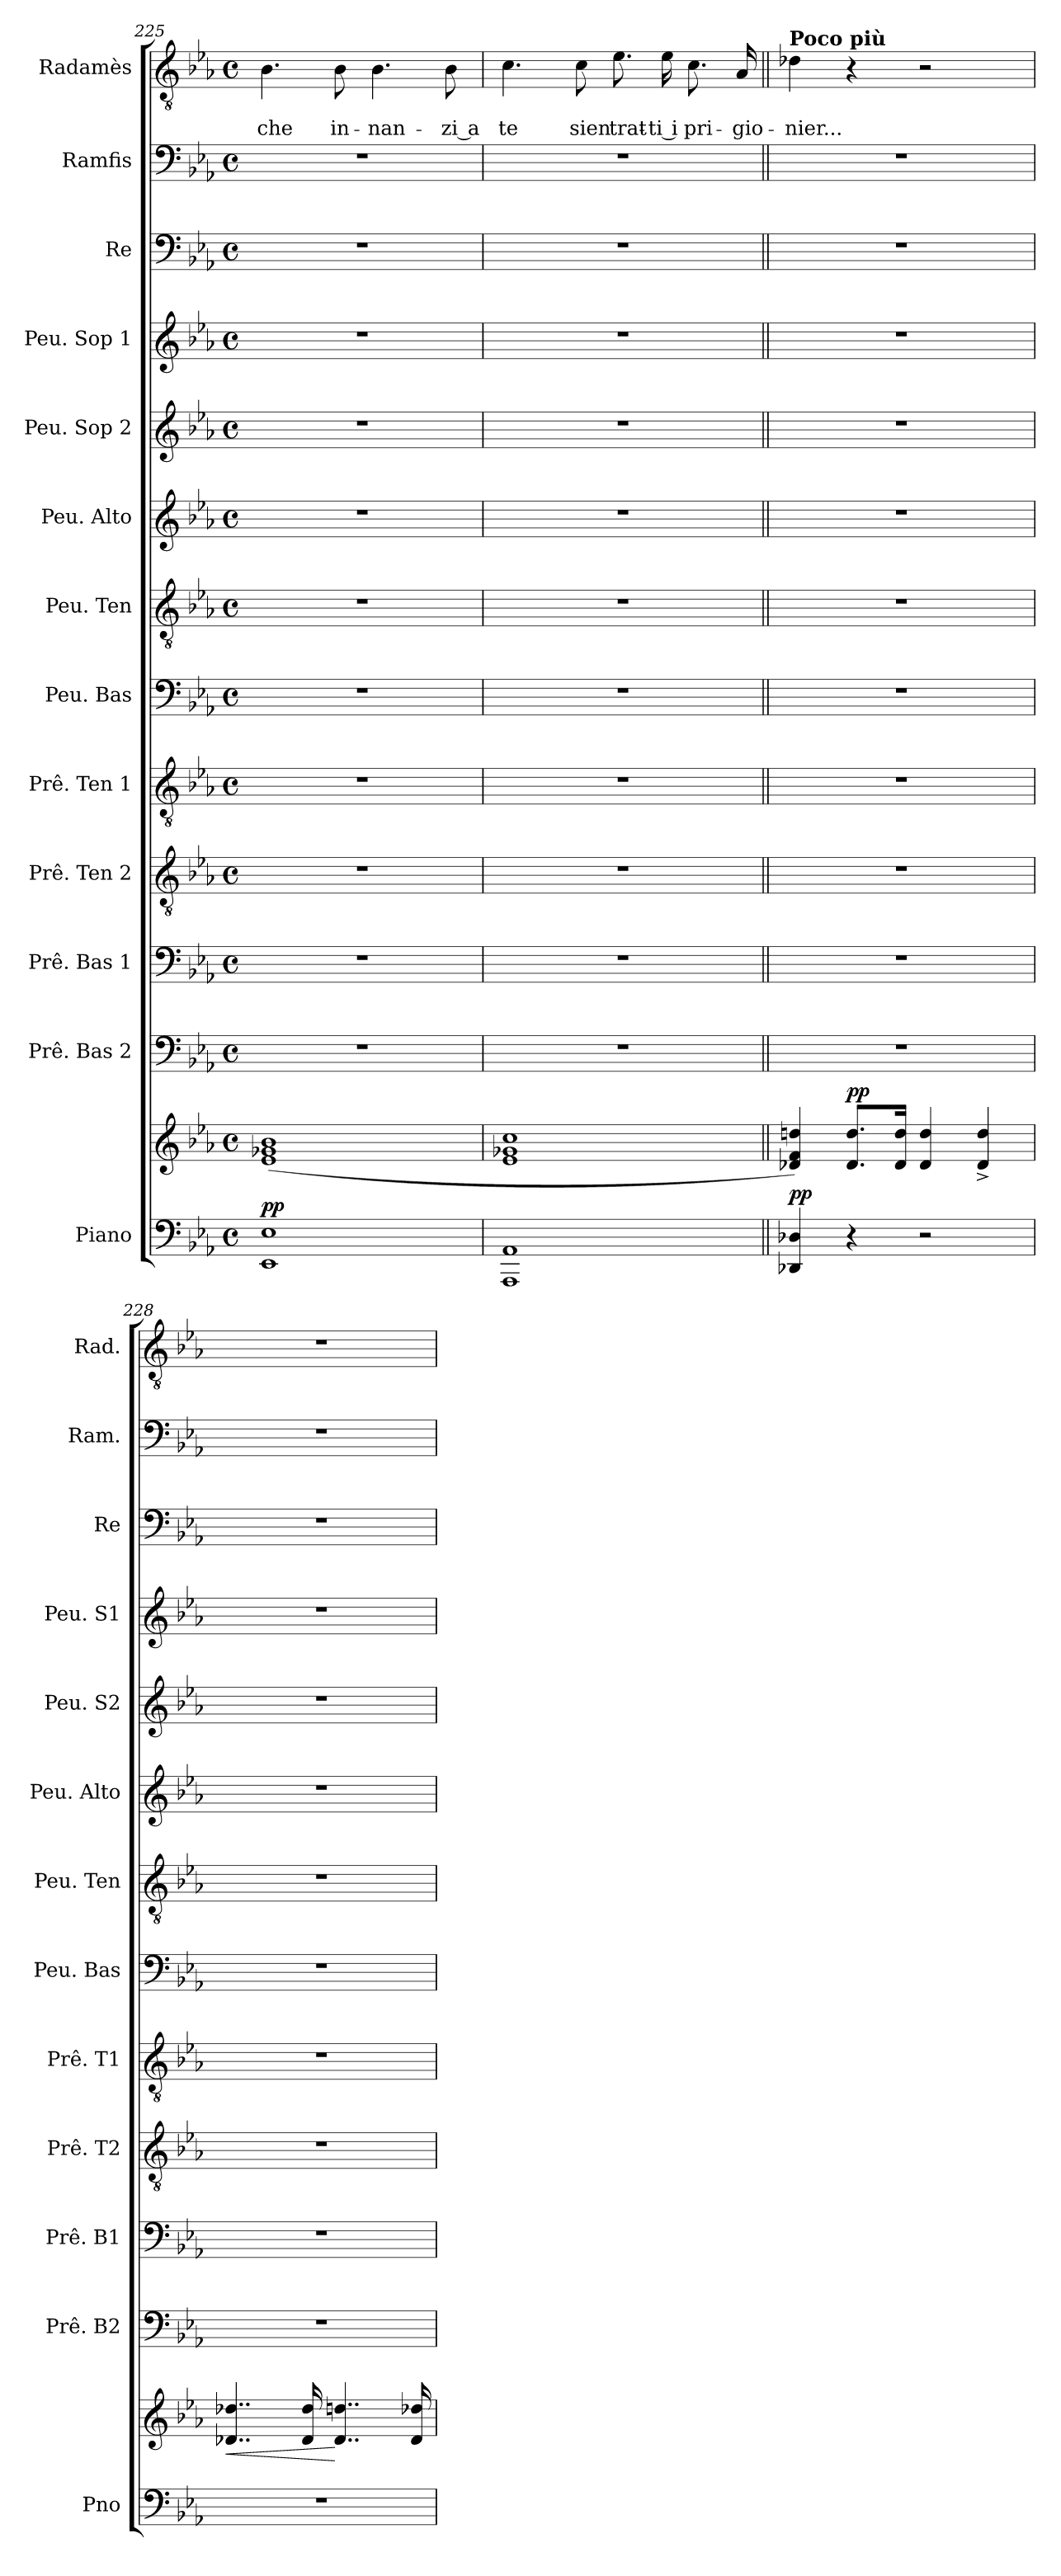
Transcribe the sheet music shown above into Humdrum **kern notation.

**kern	**kern	**dynam	**kern	**kern	**kern	**kern	**kern	**kern	**kern	**kern	**kern	**kern	**kern	**kern	**text	**text
*part13	*part13	*part13	*part12	*part11	*part10	*part9	*part8	*part7	*part6	*part5	*part4	*part3	*part2	*part1	*part1	*part1
*staff14	*staff13	*staff13/14	*staff12	*staff11	*staff10	*staff9	*staff8	*staff7	*staff6	*staff5	*staff4	*staff3	*staff2	*staff1	*staff1	*staff1
*I"Piano	*	*	*I"Prê. Bas 2	*I"Prê. Bas 1	*I"Prê. Ten 2	*I"Prê. Ten 1	*I"Peu. Bas	*I"Peu. Ten	*I"Peu. Alto	*I"Peu. Sop 2	*I"Peu. Sop 1	*I"Re	*I"Ramfis	*I"Radamès	*	*
*I'Pno	*	*	*I'Prê. B2	*I'Prê. B1	*I'Prê. T2	*I'Prê. T1	*I'Peu. Bas	*I'Peu. Ten	*I'Peu. Alto	*I'Peu. S2	*I'Peu. S1	*I'Re	*I'Ram.	*I'Rad.	*	*
!!LO:LB:g=z
*clefF4	*clefG2	*	*clefF4	*clefF4	*clefGv2	*clefGv2	*clefF4	*clefGv2	*clefG2	*clefG2	*clefG2	*clefF4	*clefF4	*clefGv2	*	*
*k[b-e-a-]	*k[b-e-a-]	*	*k[b-e-a-]	*k[b-e-a-]	*k[b-e-a-]	*k[b-e-a-]	*k[b-e-a-]	*k[b-e-a-]	*k[b-e-a-]	*k[b-e-a-]	*k[b-e-a-]	*k[b-e-a-]	*k[b-e-a-]	*k[b-e-a-]	*	*
*M4/4	*M4/4	*	*M4/4	*M4/4	*M4/4	*M4/4	*M4/4	*M4/4	*M4/4	*M4/4	*M4/4	*M4/4	*M4/4	*M4/4	*	*
*met(c)	*met(c)	*	*met(c)	*met(c)	*met(c)	*met(c)	*met(c)	*met(c)	*met(c)	*met(c)	*met(c)	*met(c)	*met(c)	*met(c)	*	*
=225	=225	=225	=225	=225	=225	=225	=225	=225	=225	=225	=225	=225	=225	=225	=225	=225
!	!	!LO:DY:a=2	!	!	!	!	!	!	!	!	!	!	!	!	!	!LO:LY:b:color=#0055FF
1EE- 1E-	(>1e- 1g-X 1b-	pp	1r	1r	1r	1r	1r	1r	1r	1r	1r	1r	1r	4.B-\	.	che
!	!	!	!	!	!	!	!	!	!	!	!	!	!	!	!	!LO:LY:b:color=#0055FF
.	.	.	.	.	.	.	.	.	.	.	.	.	.	8B-\	.	in-
!	!	!	!	!	!	!	!	!	!	!	!	!	!	!	!	!LO:LY:b:color=#0055FF
.	.	.	.	.	.	.	.	.	.	.	.	.	.	4.B-\	.	-nan-
!	!	!	!	!	!	!	!	!	!	!	!	!	!	!	!	!LO:LY:b:color=#0055FF
.	.	.	.	.	.	.	.	.	.	.	.	.	.	8B-\	.	-zi a
=226	=226	=226	=226	=226	=226	=226	=226	=226	=226	=226	=226	=226	=226	=226	=226	=226
!	!	!	!	!	!	!	!	!	!	!	!	!	!	!	!	!LO:LY:b:color=#0055FF
1AAA- 1AA-	1e- 1g-X 1cc	.	1r	1r	1r	1r	1r	1r	1r	1r	1r	1r	1r	4.c\	.	te
!	!	!	!	!	!	!	!	!	!	!	!	!	!	!	!	!LO:LY:b:color=#0055FF
.	.	.	.	.	.	.	.	.	.	.	.	.	.	8c\	.	sien
!	!	!	!	!	!	!	!	!	!	!	!	!	!	!	!	!LO:LY:b:color=#0055FF
.	.	.	.	.	.	.	.	.	.	.	.	.	.	8.e-\	.	trat-
!	!	!	!	!	!	!	!	!	!	!	!	!	!	!	!	!LO:LY:b:color=#0055FF
.	.	.	.	.	.	.	.	.	.	.	.	.	.	16e-\	.	-ti i
!	!	!	!	!	!	!	!	!	!	!	!	!	!	!	!	!LO:LY:b:color=#0055FF
.	.	.	.	.	.	.	.	.	.	.	.	.	.	8.c\	.	pri-
!	!	!	!	!	!	!	!	!	!	!	!	!	!	!	!	!LO:LY:b:color=#0055FF
.	.	.	.	.	.	.	.	.	.	.	.	.	.	16A-/	.	-gio-
=227||	=227||	=227||	=227||	=227||	=227||	=227||	=227||	=227||	=227||	=227||	=227||	=227||	=227||	=227||	=227||	=227||
!!LO:REH:place=s1:a:fs=18:t=O
*	*	*	*	*	*	*	*	*	*	*	*	*	*	*MM100	*	*
!	!	!	!	!	!	!	!	!	!	!	!	!	!	!LO:TX:a:B:t=Poco più	!	!
!	!	!LO:DY:a=2	!	!	!	!	!	!	!	!	!	!	!	!	!	!LO:LY:b:color=#0055FF
4DD-X/ 4D-X/	4d-X/ 4f/ 4ddn/)	pp	1r	1r	1r	1r	1r	1r	1r	1r	1r	1r	1r	4d-X\	.	-nier...
!	!	!LO:DY:a	!	!	!	!	!	!	!	!	!	!	!	!	!	!
4r	8.d-/ 8.dd/L	pp	.	.	.	.	.	.	.	.	.	.	.	4r	.	.
.	16d-/ 16dd/Jk	.	.	.	.	.	.	.	.	.	.	.	.	.	.	.
2r	4d-/ 4dd/	.	.	.	.	.	.	.	.	.	.	.	.	2r	.	.
.	4d-/^ 4dd/^	.	.	.	.	.	.	.	.	.	.	.	.	.	.	.
=228	=228	=228	=228	=228	=228	=228	=228	=228	=228	=228	=228	=228	=228	=228	=228	=228
!	!	!LO:HP:b	!	!	!	!	!	!	!	!	!	!	!	!	!	!
1r	4..d-X/ 4..dd-X/	<	1r	1r	1r	1r	1r	1r	1r	1r	1r	1r	1r	1r	.	.
.	16d-/ 16dd-/	.	.	.	.	.	.	.	.	.	.	.	.	.	.	.
.	4..d-/ 4..ddn/	[	.	.	.	.	.	.	.	.	.	.	.	.	.	.
.	16d-/ 16dd-X/	.	.	.	.	.	.	.	.	.	.	.	.	.	.	.
=	=	=	=	=	=	=	=	=	=	=	=	=	=	=	=	=
*-	*-	*-	*-	*-	*-	*-	*-	*-	*-	*-	*-	*-	*-	*-	*-	*-
